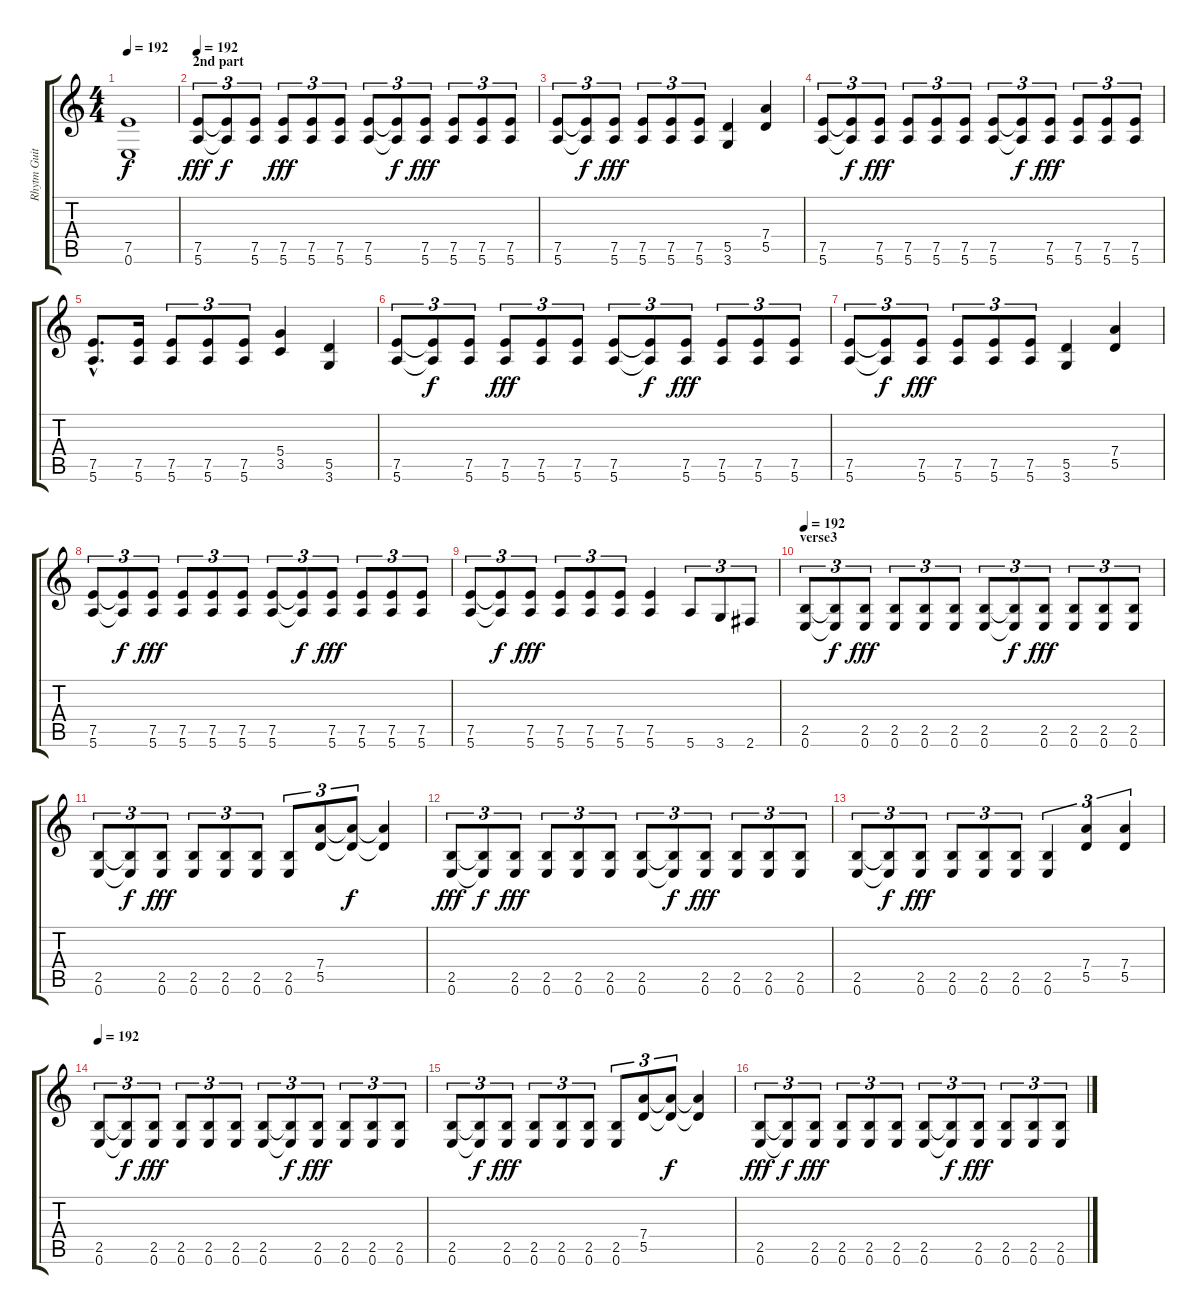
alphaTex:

\track ("Rhytm Guit" "Rhytm Guit") {instrument overdrivenguitar}
\staff {score tabs}
\tuning (E4 B3 G3 D3 A2 E2) {hide}
\ts (4 4)
\tempo 192
\clef g2
\ks c
(7.5{t} 0.6).1{dy f} |
\section ("" "2nd part")
\tempo 192
(7.5 5.6).8{tu (3 2) dy fff} (7.5{t} 5.6{t}).8{tu (3 2) dy f} (7.5 5.6).8{tu (3 2)} (7.5 5.6).8{tu (3 2) dy fff} (7.5 5.6).8{tu (3 2)} (7.5 5.6).8{tu (3 2)} (7.5 5.6).8{tu (3 2)} (7.5{t} 5.6{t}).8{tu (3 2) dy f} (7.5 5.6).8{tu (3 2) dy fff} (7.5 5.6).8{tu (3 2)} (7.5 5.6).8{tu (3 2)} (7.5 5.6).8{tu (3 2)} |
(7.5 5.6).8{tu (3 2)} (7.5{t} 5.6{t}).8{tu (3 2) dy f} (7.5 5.6).8{tu (3 2) dy fff} (7.5 5.6).8{tu (3 2)} (7.5 5.6).8{tu (3 2)} (7.5 5.6).8{tu (3 2)} (5.5 3.6).4 (7.4 5.5).4 |
(7.5 5.6).8{tu (3 2)} (7.5{t} 5.6{t}).8{tu (3 2) dy f} (7.5 5.6).8{tu (3 2) dy fff} (7.5 5.6).8{tu (3 2)} (7.5 5.6).8{tu (3 2)} (7.5 5.6).8{tu (3 2)} (7.5 5.6).8{tu (3 2)} (7.5{t} 5.6{t}).8{tu (3 2) dy f} (7.5 5.6).8{tu (3 2) dy fff} (7.5 5.6).8{tu (3 2)} (7.5 5.6).8{tu (3 2)} (7.5 5.6).8{tu (3 2)} |
(7.5{hac} 5.6{hac}).8{d} (7.5 5.6).16 (7.5 5.6).8{tu (3 2)} (7.5 5.6).8{tu (3 2)} (7.5 5.6).8{tu (3 2)} (5.4 3.5).4 (5.5 3.6).4 |
(7.5 5.6).8{tu (3 2)} (7.5{t} 5.6{t}).8{tu (3 2) dy f} (7.5 5.6).8{tu (3 2)} (7.5 5.6).8{tu (3 2) dy fff} (7.5 5.6).8{tu (3 2)} (7.5 5.6).8{tu (3 2)} (7.5 5.6).8{tu (3 2)} (7.5{t} 5.6{t}).8{tu (3 2) dy f} (7.5 5.6).8{tu (3 2) dy fff} (7.5 5.6).8{tu (3 2)} (7.5 5.6).8{tu (3 2)} (7.5 5.6).8{tu (3 2)} |
(7.5 5.6).8{tu (3 2)} (7.5{t} 5.6{t}).8{tu (3 2) dy f} (7.5 5.6).8{tu (3 2) dy fff} (7.5 5.6).8{tu (3 2)} (7.5 5.6).8{tu (3 2)} (7.5 5.6).8{tu (3 2)} (5.5 3.6).4 (7.4 5.5).4 |
(7.5 5.6).8{tu (3 2)} (7.5{t} 5.6{t}).8{tu (3 2) dy f} (7.5 5.6).8{tu (3 2) dy fff} (7.5 5.6).8{tu (3 2)} (7.5 5.6).8{tu (3 2)} (7.5 5.6).8{tu (3 2)} (7.5 5.6).8{tu (3 2)} (7.5{t} 5.6{t}).8{tu (3 2) dy f} (7.5 5.6).8{tu (3 2) dy fff} (7.5 5.6).8{tu (3 2)} (7.5 5.6).8{tu (3 2)} (7.5 5.6).8{tu (3 2)} |
(7.5 5.6).8{tu (3 2)} (7.5{t} 5.6{t}).8{tu (3 2) dy f} (7.5 5.6).8{tu (3 2) dy fff} (7.5 5.6).8{tu (3 2)} (7.5 5.6).8{tu (3 2)} (7.5 5.6).8{tu (3 2)} (7.5 5.6).4 5.6.8{tu (3 2)} 3.6.8{tu (3 2)} 2.6.8{tu (3 2)} |
\section ("" "verse3")
\tempo 192
(2.5 0.6).8{tu (3 2) volume 13} (2.5{t} 0.6{t}).8{tu (3 2) dy f} (2.5 0.6).8{tu (3 2) dy fff} (2.5 0.6).8{tu (3 2)} (2.5 0.6).8{tu (3 2)} (2.5 0.6).8{tu (3 2)} (2.5 0.6).8{tu (3 2)} (2.5{t} 0.6{t}).8{tu (3 2) dy f} (2.5 0.6).8{tu (3 2) dy fff} (2.5 0.6).8{tu (3 2)} (2.5 0.6).8{tu (3 2)} (2.5 0.6).8{tu (3 2)} |
(2.5 0.6).8{tu (3 2)} (2.5{t} 0.6{t}).8{tu (3 2) dy f} (2.5 0.6).8{tu (3 2) dy fff} (2.5 0.6).8{tu (3 2)} (2.5 0.6).8{tu (3 2)} (2.5 0.6).8{tu (3 2)} (2.5 0.6).8{tu (3 2)} (7.4 5.5).8{tu (3 2)} (7.4{t} 5.5{t}).8{tu (3 2) dy f} (7.4{t} 5.5{t}).4 |
(2.5 0.6).8{tu (3 2) dy fff} (2.5{t} 0.6{t}).8{tu (3 2) dy f} (2.5 0.6).8{tu (3 2) dy fff} (2.5 0.6).8{tu (3 2)} (2.5 0.6).8{tu (3 2)} (2.5 0.6).8{tu (3 2)} (2.5 0.6).8{tu (3 2)} (2.5{t} 0.6{t}).8{tu (3 2) dy f} (2.5 0.6).8{tu (3 2) dy fff} (2.5 0.6).8{tu (3 2)} (2.5 0.6).8{tu (3 2)} (2.5 0.6).8{tu (3 2)} |
(2.5 0.6).8{tu (3 2)} (2.5{t} 0.6{t}).8{tu (3 2) dy f} (2.5 0.6).8{tu (3 2) dy fff} (2.5 0.6).8{tu (3 2)} (2.5 0.6).8{tu (3 2)} (2.5 0.6).8{tu (3 2)} (2.5 0.6).4{tu (3 2)} (7.4 5.5).4{tu (3 2)} (7.4 5.5).4{tu (3 2)} |
\tempo 192
(2.5 0.6).8{tu (3 2) volume 13} (2.5{t} 0.6{t}).8{tu (3 2) dy f} (2.5 0.6).8{tu (3 2) dy fff} (2.5 0.6).8{tu (3 2)} (2.5 0.6).8{tu (3 2)} (2.5 0.6).8{tu (3 2)} (2.5 0.6).8{tu (3 2)} (2.5{t} 0.6{t}).8{tu (3 2) dy f} (2.5 0.6).8{tu (3 2) dy fff} (2.5 0.6).8{tu (3 2)} (2.5 0.6).8{tu (3 2)} (2.5 0.6).8{tu (3 2)} |
(2.5 0.6).8{tu (3 2)} (2.5{t} 0.6{t}).8{tu (3 2) dy f} (2.5 0.6).8{tu (3 2) dy fff} (2.5 0.6).8{tu (3 2)} (2.5 0.6).8{tu (3 2)} (2.5 0.6).8{tu (3 2)} (2.5 0.6).8{tu (3 2)} (7.4 5.5).8{tu (3 2)} (7.4{t} 5.5{t}).8{tu (3 2) dy f} (7.4{t} 5.5{t}).4 |
(2.5 0.6).8{tu (3 2) dy fff} (2.5{t} 0.6{t}).8{tu (3 2) dy f} (2.5 0.6).8{tu (3 2) dy fff} (2.5 0.6).8{tu (3 2)} (2.5 0.6).8{tu (3 2)} (2.5 0.6).8{tu (3 2)} (2.5 0.6).8{tu (3 2)} (2.5{t} 0.6{t}).8{tu (3 2) dy f} (2.5 0.6).8{tu (3 2) dy fff} (2.5 0.6).8{tu (3 2)} (2.5 0.6).8{tu (3 2)} (2.5 0.6).8{tu (3 2)}
